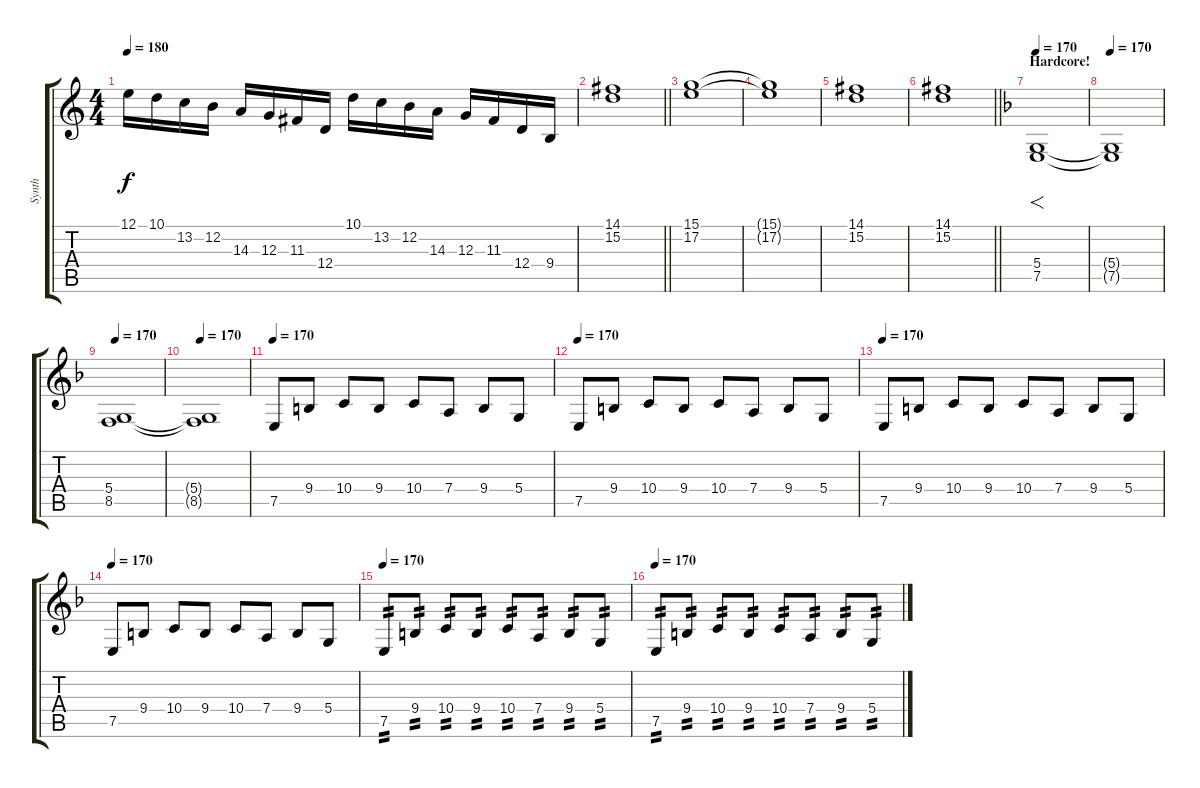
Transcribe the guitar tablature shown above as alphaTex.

\track ("Synth" "Synth") {instrument stringensemble1}
\staff {score tabs}
\tuning (E4 B3 G3 D3 A2 E2) {hide}
\ts (4 4)
\tempo 180
\clef g2
\ks c
12.1.16{dy f} 10.1.16 13.2.16 12.2.16 14.3.16 12.3.16 11.3.16 12.4.16 10.1.16 13.2.16 12.2.16 14.3.16 12.3.16 11.3.16 12.4.16 9.4.16 |
\barLineRight lightlight
(14.1 15.2).1 |
(15.1 17.2).1{volume 15} |
(15.1{t} 17.2{t}).1 |
(14.1 15.2).1 |
\barLineRight lightlight
(14.1 15.2).1 |
\section ("" "Hardcore!")
\tempo 170
\ks dminor
(5.4 7.5).1{f volume 16 balance 8 instrument fx1rain} |
\tempo 170
(5.4{t} 7.5{t}).1 |
\tempo 170
(5.4 8.5).1 |
\tempo 170
(5.4{t} 8.5{t}).1 |
\tempo 170
7.5.8{volume 13} 9.4.8 10.4.8 9.4.8 10.4.8 7.4.8 9.4.8 5.4.8 |
\tempo 170
7.5.8 9.4.8 10.4.8 9.4.8 10.4.8 7.4.8 9.4.8 5.4.8 |
\tempo 170
7.5.8 9.4.8 10.4.8 9.4.8 10.4.8 7.4.8 9.4.8 5.4.8 |
\tempo 170
7.5.8 9.4.8 10.4.8 9.4.8 10.4.8 7.4.8 9.4.8 5.4.8 |
\tempo 170
7.5.8{tp 2} 9.4.8{tp 2} 10.4.8{tp 2} 9.4.8{tp 2} 10.4.8{tp 2} 7.4.8{tp 2} 9.4.8{tp 2} 5.4.8{tp 2} |
\tempo 170
7.5.8{tp 2} 9.4.8{tp 2} 10.4.8{tp 2} 9.4.8{tp 2} 10.4.8{tp 2} 7.4.8{tp 2} 9.4.8{tp 2} 5.4.8{tp 2}
